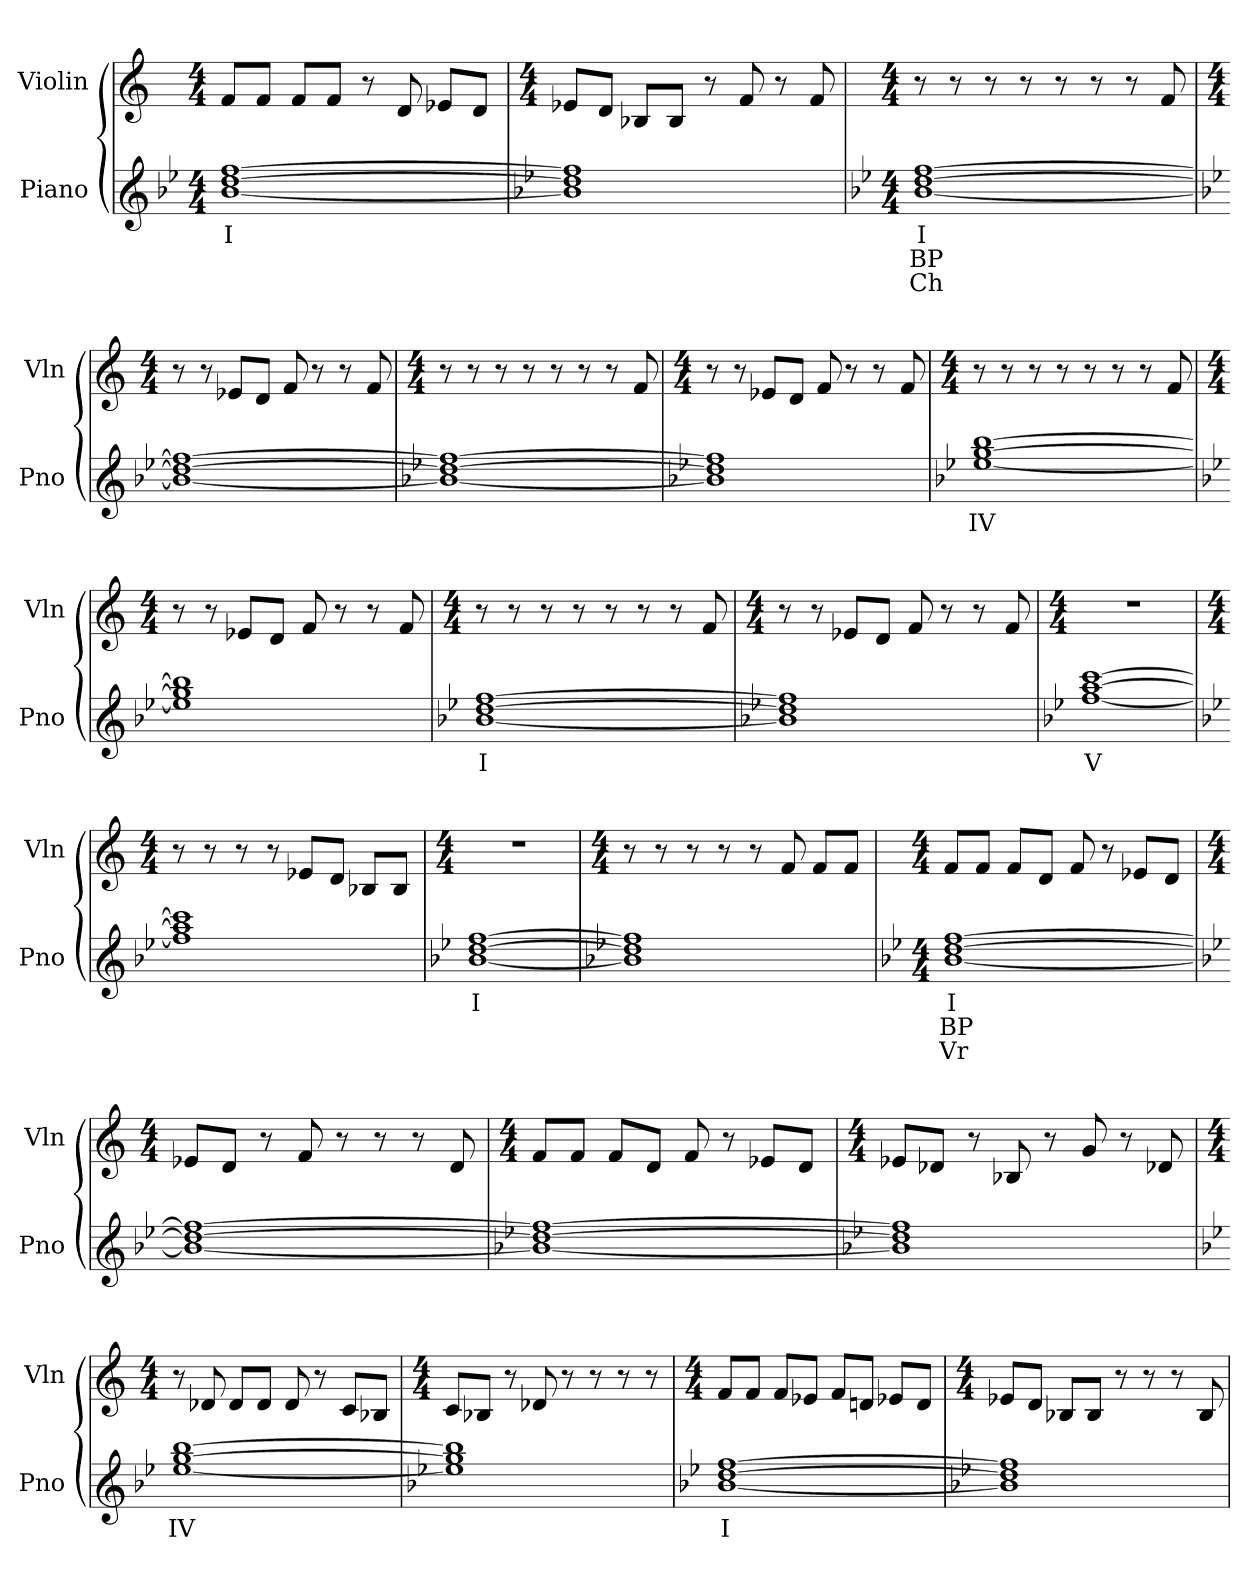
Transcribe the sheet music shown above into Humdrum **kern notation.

**kern	**text	**text	**text	**kern
*part2	*part2	*part2	*part2	*part1
*staff2	*staff2	*staff2	*staff2	*staff1
*I"Piano	*	*	*	*I"Violin
*I'Pno	*	*	*	*I'Vln
*k[b-e-]	*	*	*	*
*B-:	*	*	*	*
*M4/4	*	*	*	*M4/4
=	=	=	=	=
[1b- [1dd [1ff	I	.	.	8fL
.	.	.	.	8fJ
.	.	.	.	8fL
.	.	.	.	8fJ
.	.	.	.	8r
.	.	.	.	8d
.	.	.	.	8e-XL
.	.	.	.	8dJ
=	=	=	=	=
*k[b-e-]	*	*	*	*
*B-:	*	*	*	*
*	*	*	*	*M4/4
1b-] 1dd] 1ff]	.	.	.	8e-XL
.	.	.	.	8dJ
.	.	.	.	8B-XL
.	.	.	.	8B-J
.	.	.	.	8r
.	.	.	.	8f
.	.	.	.	8r
.	.	.	.	8f
=	=	=	=	=
*k[b-e-]	*	*	*	*
*B-:	*	*	*	*
*M4/4	*	*	*	*M4/4
[1b- [1dd [1ff	I	BP	Ch	8r
.	.	.	.	8r
.	.	.	.	8r
.	.	.	.	8r
.	.	.	.	8r
.	.	.	.	8r
.	.	.	.	8r
.	.	.	.	8f
=	=	=	=	=
*k[b-e-]	*	*	*	*
*B-:	*	*	*	*
*	*	*	*	*M4/4
1b-_ 1dd_ 1ff_	.	.	.	8r
.	.	.	.	8r
.	.	.	.	8e-XL
.	.	.	.	8dJ
.	.	.	.	8f
.	.	.	.	8r
.	.	.	.	8r
.	.	.	.	8f
=	=	=	=	=
*k[b-e-]	*	*	*	*
*B-:	*	*	*	*
*	*	*	*	*M4/4
1b-_ 1dd_ 1ff_	.	.	.	8r
.	.	.	.	8r
.	.	.	.	8r
.	.	.	.	8r
.	.	.	.	8r
.	.	.	.	8r
.	.	.	.	8r
.	.	.	.	8f
=	=	=	=	=
*k[b-e-]	*	*	*	*
*B-:	*	*	*	*
*	*	*	*	*M4/4
1b-] 1dd] 1ff]	.	.	.	8r
.	.	.	.	8r
.	.	.	.	8e-XL
.	.	.	.	8dJ
.	.	.	.	8f
.	.	.	.	8r
.	.	.	.	8r
.	.	.	.	8f
=	=	=	=	=
*k[b-e-]	*	*	*	*
*B-:	*	*	*	*
*	*	*	*	*M4/4
[1ee- [1gg [1bb-	IV	.	.	8r
.	.	.	.	8r
.	.	.	.	8r
.	.	.	.	8r
.	.	.	.	8r
.	.	.	.	8r
.	.	.	.	8r
.	.	.	.	8f
=	=	=	=	=
*k[b-e-]	*	*	*	*
*B-:	*	*	*	*
*	*	*	*	*M4/4
1ee-] 1gg] 1bb-]	.	.	.	8r
.	.	.	.	8r
.	.	.	.	8e-XL
.	.	.	.	8dJ
.	.	.	.	8f
.	.	.	.	8r
.	.	.	.	8r
.	.	.	.	8f
=	=	=	=	=
*k[b-e-]	*	*	*	*
*B-:	*	*	*	*
*	*	*	*	*M4/4
[1b- [1dd [1ff	I	.	.	8r
.	.	.	.	8r
.	.	.	.	8r
.	.	.	.	8r
.	.	.	.	8r
.	.	.	.	8r
.	.	.	.	8r
.	.	.	.	8f
=	=	=	=	=
*k[b-e-]	*	*	*	*
*B-:	*	*	*	*
*	*	*	*	*M4/4
1b-] 1dd] 1ff]	.	.	.	8r
.	.	.	.	8r
.	.	.	.	8e-XL
.	.	.	.	8dJ
.	.	.	.	8f
.	.	.	.	8r
.	.	.	.	8r
.	.	.	.	8f
=	=	=	=	=
*k[b-e-]	*	*	*	*
*B-:	*	*	*	*
*	*	*	*	*M4/4
[1ff [1aa [1ccc	V	.	.	1r
=	=	=	=	=
*k[b-e-]	*	*	*	*
*B-:	*	*	*	*
*	*	*	*	*M4/4
1ff] 1aa] 1ccc]	.	.	.	8r
.	.	.	.	8r
.	.	.	.	8r
.	.	.	.	8r
.	.	.	.	8e-XL
.	.	.	.	8dJ
.	.	.	.	8B-XL
.	.	.	.	8B-J
=	=	=	=	=
*k[b-e-]	*	*	*	*
*B-:	*	*	*	*
*	*	*	*	*M4/4
[1b- [1dd [1ff	I	.	.	1r
=	=	=	=	=
*k[b-e-]	*	*	*	*
*B-:	*	*	*	*
*	*	*	*	*M4/4
1b-] 1dd] 1ff]	.	.	.	8r
.	.	.	.	8r
.	.	.	.	8r
.	.	.	.	8r
.	.	.	.	8r
.	.	.	.	8f
.	.	.	.	8fL
.	.	.	.	8fJ
=	=	=	=	=
*k[b-e-]	*	*	*	*
*B-:	*	*	*	*
*M4/4	*	*	*	*M4/4
[1b- [1dd [1ff	I	BP	Vr	8fL
.	.	.	.	8fJ
.	.	.	.	8fL
.	.	.	.	8dJ
.	.	.	.	8f
.	.	.	.	8r
.	.	.	.	8e-XL
.	.	.	.	8dJ
=	=	=	=	=
*k[b-e-]	*	*	*	*
*B-:	*	*	*	*
*	*	*	*	*M4/4
1b-_ 1dd_ 1ff_	.	.	.	8e-XL
.	.	.	.	8dJ
.	.	.	.	8r
.	.	.	.	8f
.	.	.	.	8r
.	.	.	.	8r
.	.	.	.	8r
.	.	.	.	8d
=	=	=	=	=
*k[b-e-]	*	*	*	*
*B-:	*	*	*	*
*	*	*	*	*M4/4
1b-_ 1dd_ 1ff_	.	.	.	8fL
.	.	.	.	8fJ
.	.	.	.	8fL
.	.	.	.	8dJ
.	.	.	.	8f
.	.	.	.	8r
.	.	.	.	8e-XL
.	.	.	.	8dJ
=	=	=	=	=
*k[b-e-]	*	*	*	*
*B-:	*	*	*	*
*	*	*	*	*M4/4
1b-] 1dd] 1ff]	.	.	.	8e-XL
.	.	.	.	8d-XJ
.	.	.	.	8r
.	.	.	.	8B-X
.	.	.	.	8r
.	.	.	.	8g
.	.	.	.	8r
.	.	.	.	8d-X
=	=	=	=	=
*k[b-e-]	*	*	*	*
*B-:	*	*	*	*
*	*	*	*	*M4/4
[1ee- [1gg [1bb-	IV	.	.	8r
.	.	.	.	8d-X
.	.	.	.	8d-L
.	.	.	.	8d-J
.	.	.	.	8d-
.	.	.	.	8r
.	.	.	.	8cL
.	.	.	.	8B-XJ
=	=	=	=	=
*k[b-e-]	*	*	*	*
*B-:	*	*	*	*
*	*	*	*	*M4/4
1ee-] 1gg] 1bb-]	.	.	.	8cL
.	.	.	.	8B-XJ
.	.	.	.	8r
.	.	.	.	8d-X
.	.	.	.	8r
.	.	.	.	8r
.	.	.	.	8r
.	.	.	.	8r
=	=	=	=	=
*k[b-e-]	*	*	*	*
*B-:	*	*	*	*
*	*	*	*	*M4/4
[1b- [1dd [1ff	I	.	.	8fL
.	.	.	.	8fJ
.	.	.	.	8fL
.	.	.	.	8e-XJ
.	.	.	.	8fL
.	.	.	.	8dnJ
.	.	.	.	8e-XL
.	.	.	.	8dJ
=	=	=	=	=
*k[b-e-]	*	*	*	*
*B-:	*	*	*	*
*	*	*	*	*M4/4
1b-] 1dd] 1ff]	.	.	.	8e-XL
.	.	.	.	8dJ
.	.	.	.	8B-XL
.	.	.	.	8B-J
.	.	.	.	8r
.	.	.	.	8r
.	.	.	.	8r
.	.	.	.	8B-
=	=	=	=	=
*-	*-	*-	*-	*-
